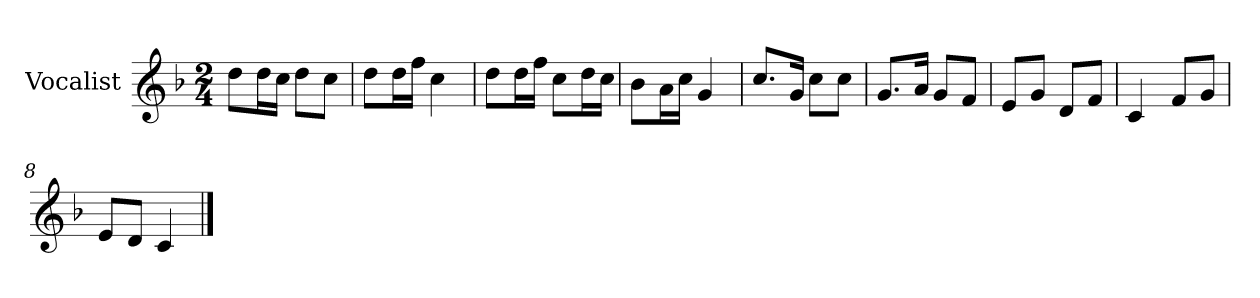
**kern
*part1
*staff1
*I"Vocalist
*k[b-]
*F:
*M2/4
=
8ddL
16ddL
16ccJJ
8ddL
8ccJ
=1
8ddL
16ddL
16ffJJ
4cc
=2
8ddL
16ddL
16ffJJ
8ccL
16ddL
16ccJJ
=3
8b-L
16aL
16ccJJ
4g
=4
8.ccL
16gJk
8ccL
8ccJ
=5
8.gL
16aJk
8gL
8fJ
=6
8eL
8gJ
8dL
8fJ
=7
4c
8fL
8gJ
=8
8eL
8dJ
4c
==
*-
